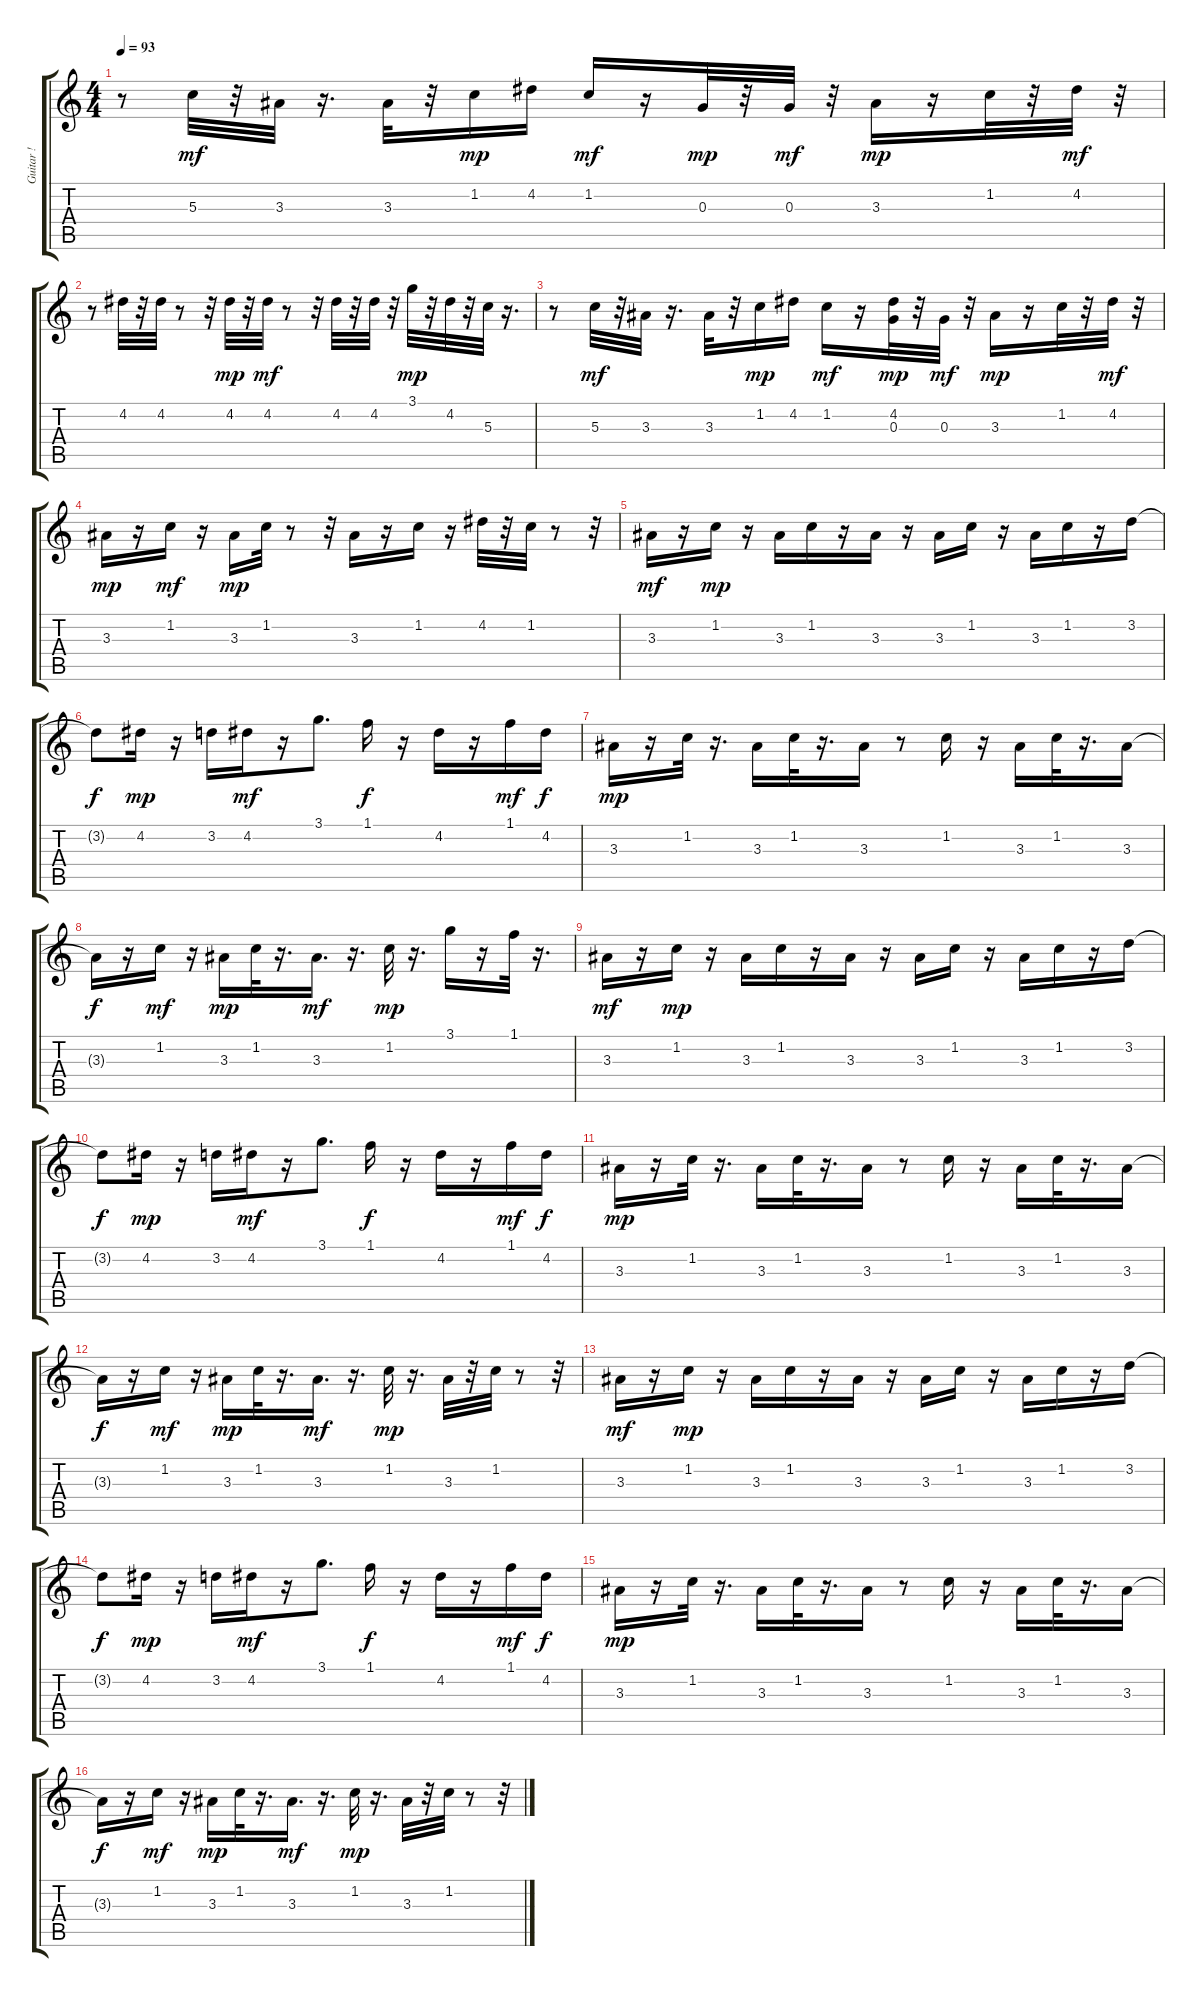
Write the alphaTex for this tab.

\track ("Guitar !" "Guitar !") {instrument electricguitarmuted}
\staff {score tabs}
\tuning (E4 B3 G3 D3 A2 E2) {hide}
\ts (4 4)
\tempo 93
\clef g2
\ks c
r.8{dy mp} 5.3.32{dy mf} r.32 3.3.32 r.16{d} 3.3.32 r.32 1.2.16{dy mp} 4.2.16 1.2.16{dy mf} r.16 0.3.32{dy mp} r.32 0.3.32{dy mf} r.32 3.3.16{dy mp} r.16 1.2.32 r.32 4.2.32{dy mf} r.32 |
r.8 4.2.32 r.32 4.2.32 r.8 r.32 4.2.32{dy mp} r.32 4.2.32{dy mf} r.8 r.32 4.2.32 r.32 4.2.32 r.32 3.1.32{dy mp} r.32 4.2.32 r.32 5.3.32 r.16{d} |
r.8 5.3.32{dy mf} r.32 3.3.32 r.16{d} 3.3.32 r.32 1.2.16{dy mp} 4.2.16 1.2.16{dy mf} r.16 (4.2 0.3).32{dy mp} r.32 0.3.32{dy mf} r.32 3.3.16{dy mp} r.16 1.2.32 r.32 4.2.32{dy mf} r.32 |
3.3.16{dy mp} r.16 1.2.16{dy mf} r.16 3.3.16{dy mp} 1.2.32 r.8 r.32 3.3.16 r.16 1.2.16 r.16 4.2.32 r.32 1.2.32 r.8 r.32 |
3.3.16{dy mf} r.16 1.2.16{dy mp} r.16 3.3.16 1.2.16 r.16 3.3.16 r.16 3.3.16 1.2.16 r.16 3.3.16 1.2.16 r.16 3.2.16 |
3.2{t}.8{dy f} 4.2.16{dy mp} r.16 3.2.16 4.2.16{dy mf} r.16 3.1.8{d} 1.1.16{dy f} r.16 4.2.16 r.16 1.1.16{dy mf} 4.2.16{dy f} |
3.3.16{dy mp} r.16 1.2.32 r.16{d} 3.3.16 1.2.32 r.16{d} 3.3.16 r.8 1.2.16 r.16 3.3.16 1.2.32 r.16{d} 3.3.16 |
3.3{t}.16{dy f} r.16 1.2.16{dy mf} r.16 3.3.16{dy mp} 1.2.32 r.16{d} 3.3.16{d dy mf} r.16{d} 1.2.32{dy mp} r.16{d} 3.1.16 r.16 1.1.32 r.16{d} |
3.3.16{dy mf} r.16 1.2.16{dy mp} r.16 3.3.16 1.2.16 r.16 3.3.16 r.16 3.3.16 1.2.16 r.16 3.3.16 1.2.16 r.16 3.2.16 |
3.2{t}.8{dy f} 4.2.16{dy mp} r.16 3.2.16 4.2.16{dy mf} r.16 3.1.8{d} 1.1.16{dy f} r.16 4.2.16 r.16 1.1.16{dy mf} 4.2.16{dy f} |
3.3.16{dy mp} r.16 1.2.32 r.16{d} 3.3.16 1.2.32 r.16{d} 3.3.16 r.8 1.2.16 r.16 3.3.16 1.2.32 r.16{d} 3.3.16 |
3.3{t}.16{dy f} r.16 1.2.16{dy mf} r.16 3.3.16{dy mp} 1.2.32 r.16{d} 3.3.16{d dy mf} r.16{d} 1.2.32{dy mp} r.16{d} 3.3.32 r.32 1.2.32 r.8 r.32 |
3.3.16{dy mf} r.16 1.2.16{dy mp} r.16 3.3.16 1.2.16 r.16 3.3.16 r.16 3.3.16 1.2.16 r.16 3.3.16 1.2.16 r.16 3.2.16 |
3.2{t}.8{dy f} 4.2.16{dy mp} r.16 3.2.16 4.2.16{dy mf} r.16 3.1.8{d} 1.1.16{dy f} r.16 4.2.16 r.16 1.1.16{dy mf} 4.2.16{dy f} |
3.3.16{dy mp} r.16 1.2.32 r.16{d} 3.3.16 1.2.32 r.16{d} 3.3.16 r.8 1.2.16 r.16 3.3.16 1.2.32 r.16{d} 3.3.16 |
3.3{t}.16{dy f} r.16 1.2.16{dy mf} r.16 3.3.16{dy mp} 1.2.32 r.16{d} 3.3.16{d dy mf} r.16{d} 1.2.32{dy mp} r.16{d} 3.3.32 r.32 1.2.32 r.8 r.32
